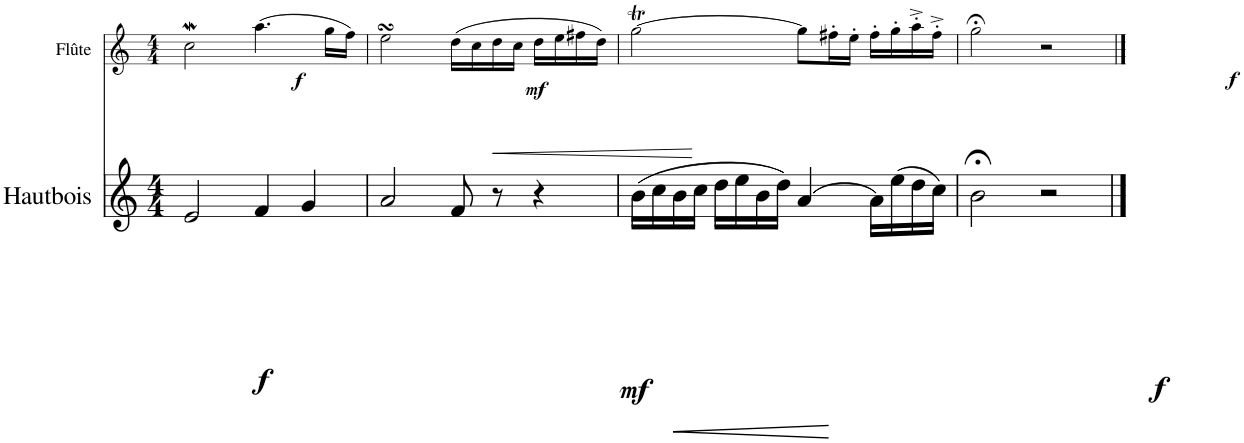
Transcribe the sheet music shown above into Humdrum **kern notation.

**kern	**dynam	**kern	**dynam
*part2	*part2	*part1	*part1
*staff2	*staff2	*staff1	*staff1
*I"Hautbois	*	*I"Flûte	*
*I'Hb.	*	*	*
*	*	*stria5	*
*clefG2	*	*clefG2	*
*k[]	*	*k[]	*
*M4/4	*	*M4/4	*
=1	=1	=1	=1
!	!LO:DY:b	!	!LO:DY:b
2e/	f	2ccw\	f
4f/	.	(4.aa\	.
4g/	.	.	.
.	.	16gg\LL	.
.	.	16ff\JJ)	.
=2	=2	=2	=2
2a/	.	2eesSsS\	.
!	!	!	!LO:DY:b
8f/	.	(16dd\LL	mf
.	.	16cc\	.
!	!	!	!LO:HP:b
8r	.	16dd\	<
.	.	16cc\JJ	.
4r	.	16dd\LL	.
.	.	16ee\	.
.	.	16ff#X\	.
.	.	16dd\JJ)	.
.	.	.	[
=3	=3	=3	=3
!	!LO:DY:b	!	!
(16b\LL	mf	[2ggT\	.
16cc\	.	.	.
!	!LO:HP:b	!	!
16b\	<	.	.
16cc\JJ	.	.	.
16dd\LL	.	.	.
16ee\	.	.	.
16b\	.	.	.
16dd\JJ)	.	.	.
[4a/	.	8gg\L]	.
.	.	16ff#X'\L	.
!	!	!	!LO:DY:b
.	.	16ee'\JJ	f
!	!LO:DY:b	!	!
16a\LL]	f	16ff#'\LL	.
(16ee\	.	16gg'\	.
16dd\	.	16aa'^\	.
16cc\JJ)	.	16ff#'^\JJ	.
.	[	.	.
=4	=4	=4	=4
2b;<\	.	2gg;<\	.
2r	.	2r	.
==	==	==	==
*-	*-	*-	*-
